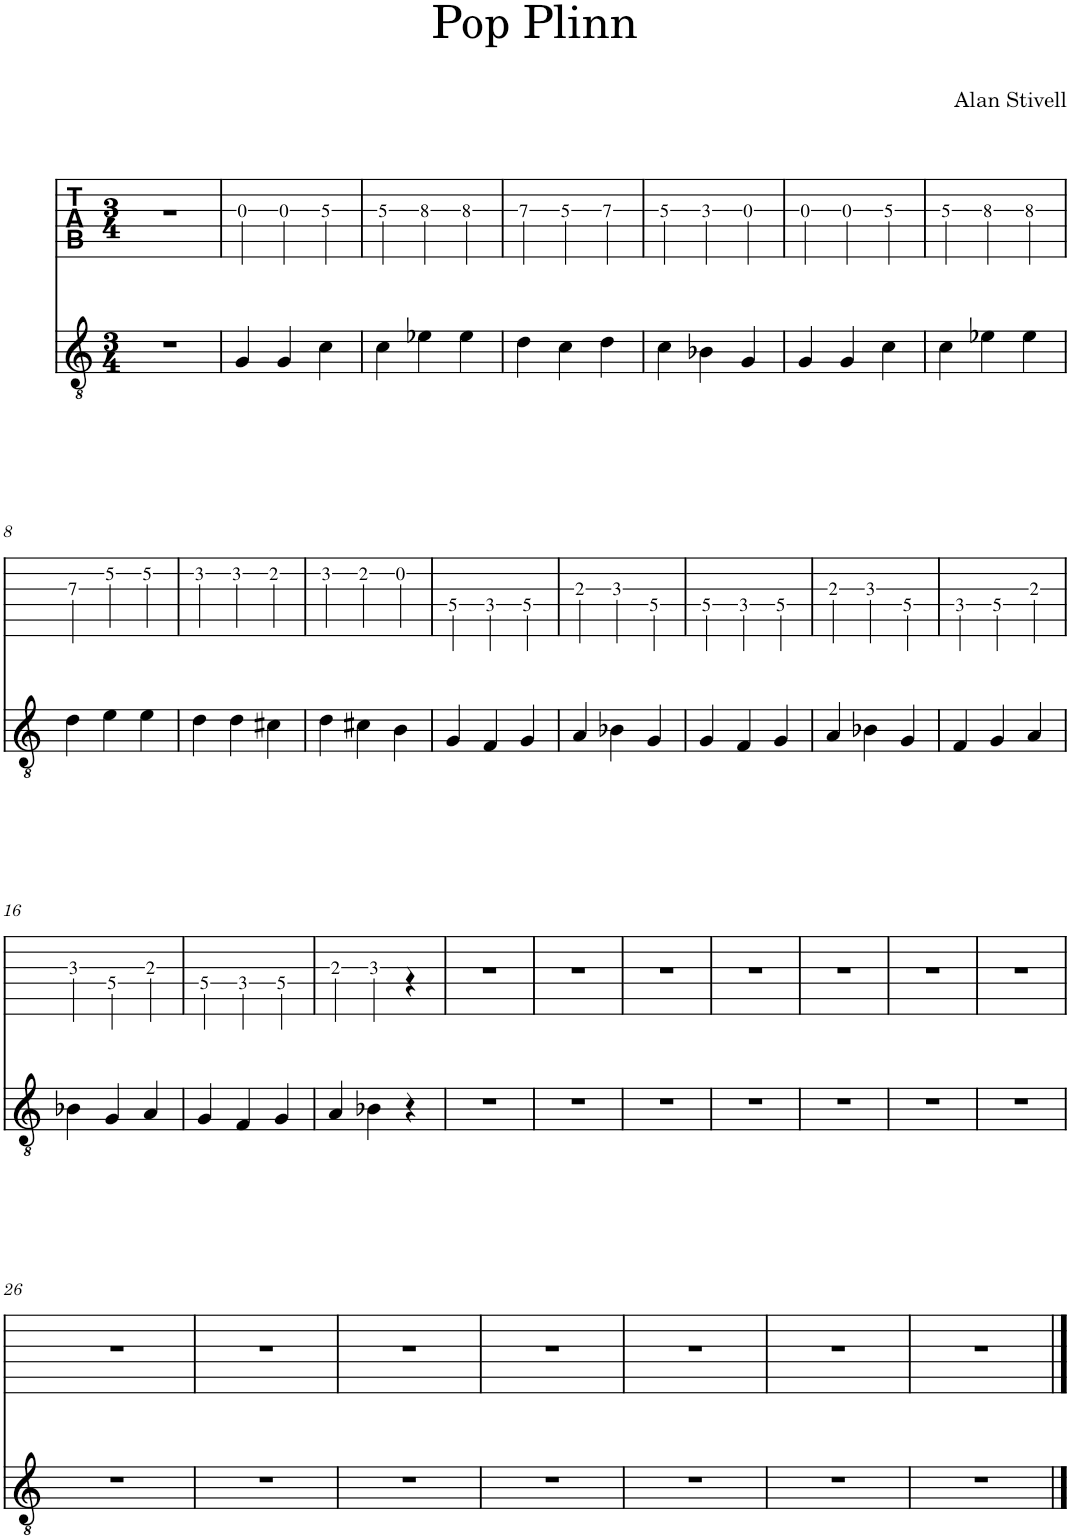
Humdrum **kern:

**kern	**kern
*part1	*part1
*staff2	*staff1
*I"Guitar	*
*I'Guit.	*
*	*stria6
*clefGv2	*
*k[]	*k[]
*M3/4	*M3/4
=1	=1
2.r	2.r
=2	=2
4G/	4G\
4G/	4G\
4c\	4c\
=3	=3
4c\	4c\
4e-X\	4e-\
4e-\	4e-\
=4	=4
4d\	4d\
4c\	4c\
4d\	4d\
=5	=5
4c\	4c\
4B-X\	4B-\
4G/	4G\
=6	=6
4G/	4G\
4G/	4G\
4c\	4c\
=7	=7
4c\	4c\
4e-X\	4e-\
4e-\	4e-\
!!LO:LB:g=z
=8	=8
4d\	4d\
4e\	4e\
4e\	4e\
=9	=9
4d\	4d\
4d\	4d\
4c#X\	4c#\
=10	=10
4d\	4d\
4c#X\	4c#\
4B\	4B\
=11	=11
4G/	4G\
4F/	4F\
4G/	4G\
=12	=12
4A/	4A\
4B-X\	4B-\
4G/	4G\
=13	=13
4G/	4G\
4F/	4F\
4G/	4G\
=14	=14
4A/	4A\
4B-X\	4B-\
4G/	4G\
=15	=15
4F/	4F\
4G/	4G\
4A/	4A\
!!LO:LB:g=z
=16	=16
4B-X\	4B-\
4G/	4G\
4A/	4A\
=17	=17
4G/	4G\
4F/	4F\
4G/	4G\
=18	=18
4A/	4A\
4B-X\	4B-\
4r	4r
=19	=19
2.r	2.r
=20	=20
2.r	2.r
=21	=21
2.r	2.r
=22	=22
2.r	2.r
=23	=23
2.r	2.r
=24	=24
2.r	2.r
=25	=25
2.r	2.r
!!LO:LB:g=z
=26	=26
2.r	2.r
=27	=27
2.r	2.r
=28	=28
2.r	2.r
=29	=29
2.r	2.r
=30	=30
2.r	2.r
=31	=31
2.r	2.r
=32	=32
2.r	2.r
==	==
*-	*-
